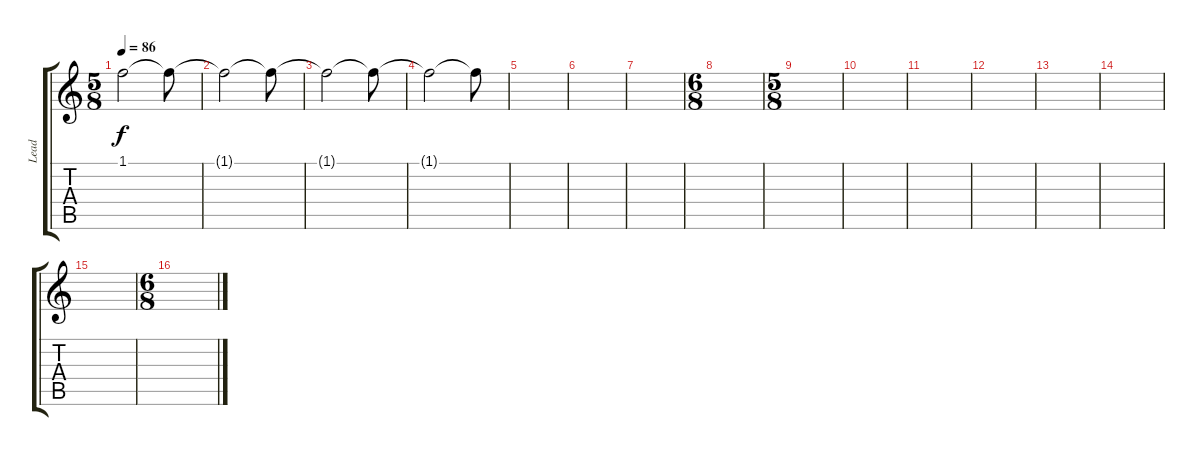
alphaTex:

\track ("Lead" "Lead") {instrument distortionguitar}
\staff {score tabs}
\tuning (E4 B3 G3 D3 A2 E2) {hide}
\ts (5 8)
\tempo 86
\clef g2
\ks c
1.1{t}.2{dy f} 1.1{t}.8 |
1.1{t}.2 1.1{t}.8 |
1.1{t}.2 1.1{t}.8 |
1.1{t}.2 1.1{t}.8 |
|
|
|
\ts (6 8)
|
\ts (5 8)
|
|
|
|
|
|
|
\ts (6 8)
